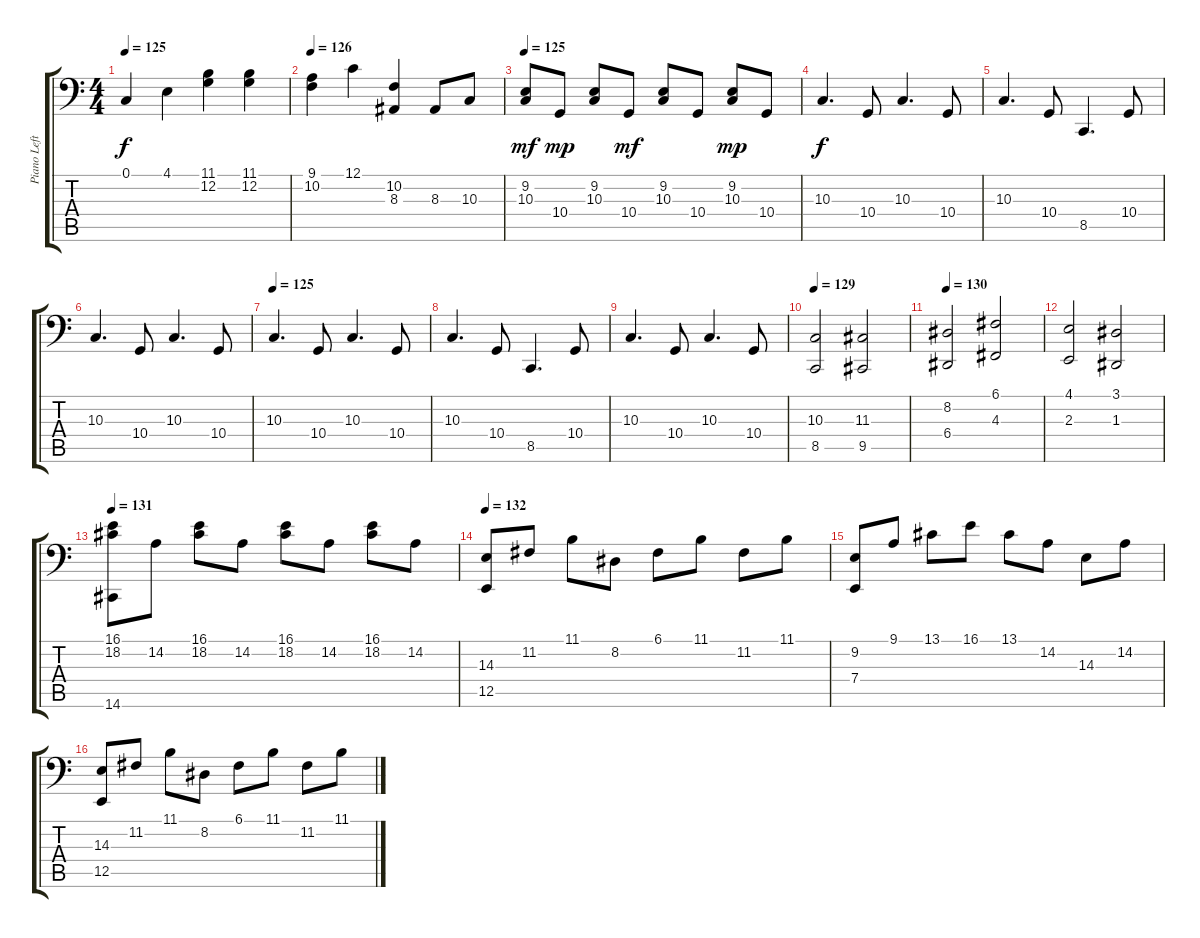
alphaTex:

\track ("Piano Left Hand" "Piano Left") {instrument acousticgrandpiano}
\staff {score tabs}
\tuning (C3 G2 D2 A1 E1 B0) {hide}
\ts (4 4)
\tempo 125
\clef f4
\ks c
0.1.4{dy f} 4.1.4 (11.1 12.2).4 (11.1 12.2).4 |
\tempo 126
(9.1 10.2).4 12.1.4 (10.2 8.3).4 8.3.8 10.3.8 |
\tempo 125
(9.2 10.3).8{dy mf} 10.4.8{dy mp} (9.2 10.3).8 10.4.8{dy mf} (9.2 10.3).8 10.4.8 (9.2 10.3).8{dy mp} 10.4.8 |
10.3.4{d dy f} 10.4.8 10.3.4{d} 10.4.8 |
10.3.4{d} 10.4.8 8.5.4{d} 10.4.8 |
10.3.4{d} 10.4.8 10.3.4{d} 10.4.8 |
\tempo 125
10.3.4{d} 10.4.8 10.3.4{d} 10.4.8 |
10.3.4{d} 10.4.8 8.5.4{d} 10.4.8 |
10.3.4{d} 10.4.8 10.3.4{d} 10.4.8 |
\tempo 129
(10.3 8.5).2 (11.3 9.5).2 |
\tempo 130
(8.2 6.4).2 (6.1 4.3).2 |
(4.1 2.3).2 (3.1 1.3).2 |
\tempo 131
(16.1 18.2 14.6).8 14.2.8 (16.1 18.2).8 14.2.8 (16.1 18.2).8 14.2.8 (16.1 18.2).8 14.2.8 |
\tempo 132
(14.3 12.5).8 11.2.8 11.1.8 8.2.8 6.1.8 11.1.8 11.2.8 11.1.8 |
(9.2 7.4).8 9.1.8 13.1.8 16.1.8 13.1.8 14.2.8 14.3.8 14.2.8 |
(14.3 12.5).8 11.2.8 11.1.8 8.2.8 6.1.8 11.1.8 11.2.8 11.1.8
